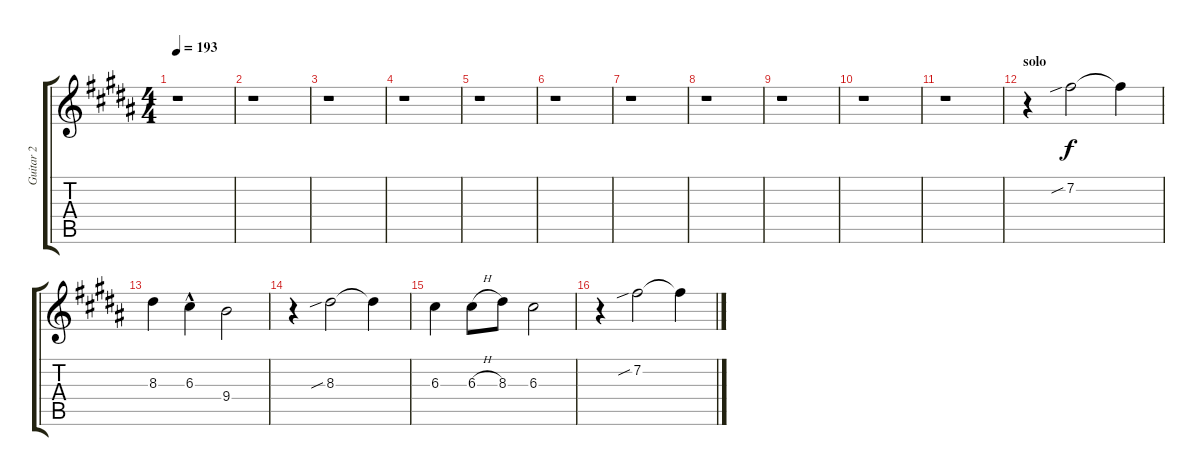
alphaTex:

\track ("Guitar 2" "Guitar 2") {instrument acousticguitarnylon}
\staff {score tabs}
\tuning (E4 B3 G3 D3 A2 E2) {hide}
\ts (4 4)
\tempo 193
\clef g2
\ks b
r.1{dy f} |
r.1 |
r.1 |
r.1 |
r.1 |
r.1 |
r.1 |
r.1 |
r.1 |
r.1 |
r.1 |
\section ("" "solo")
r.4{volume 13 instrument overdrivenguitar} 7.2{sib}.2 7.2{t}.4 |
8.3.4 6.3{hac}.4 9.4.2 |
r.4 8.3{sib}.2 8.3{t}.4 |
6.3.4 6.3{h}.8 8.3.8 6.3.2 |
r.4 7.2{sib}.2 7.2{t}.4
